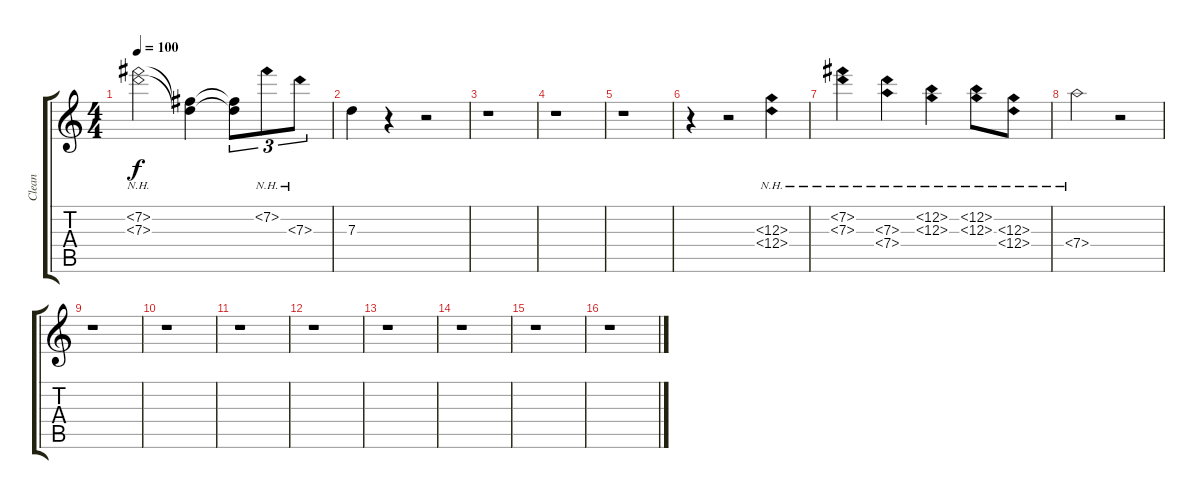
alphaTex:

\track ("Clean" "Clean") {instrument electricguitarclean}
\staff {score tabs}
\tuning (E4 B3 G3 D3 A2 E2) {hide}
\ts (4 4)
\tempo 100
\clef g2
\ks c
(7.2{nh} 7.3{nh}).2{dy f} (7.2{t} 7.3{t}).4 (7.2{t} 7.3{t}).8{tu (3 2)} 7.2{nh}.8{tu (3 2)} 7.3{nh}.8{tu (3 2)} |
7.3.4 r.4 r.2 |
r.1 |
r.1 |
r.1 |
r.4 r.2 (12.3{nh} 12.4{nh}).4 |
(7.2{nh} 7.3{nh}).4 (7.3{nh} 7.4{nh}).4 (12.2{nh} 12.3{nh}).4 (12.2{nh} 12.3{nh}).8 (12.3{nh} 12.4{nh}).8 |
7.4{nh}.2 r.2 |
r.1 |
r.1 |
r.1 |
r.1 |
r.1 |
r.1 |
r.1 |
r.1
